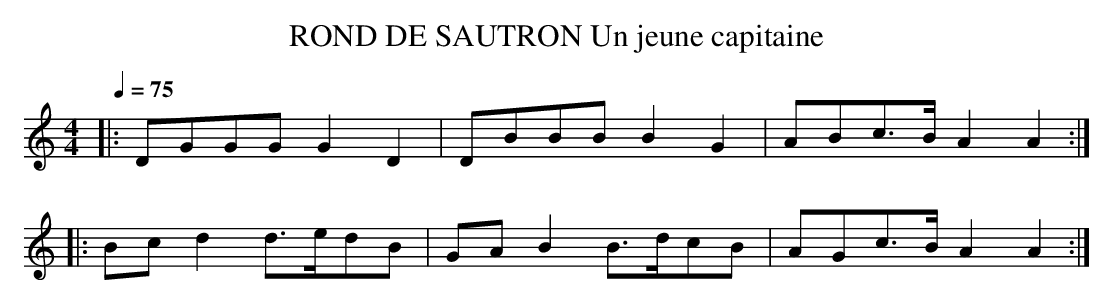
X:1
T:ROND DE SAUTRON Un jeune capitaine
M:4/4
L:1/8
Q:1/4=75
K:C
|:DGGG G2D2|DBBB B2G2|ABc3/2B/2 A2A2:|
|:Bcd2 d3/2e/2dB|GAB2 B3/2d/2cB|AGc3/2B/2 A2A2:|
